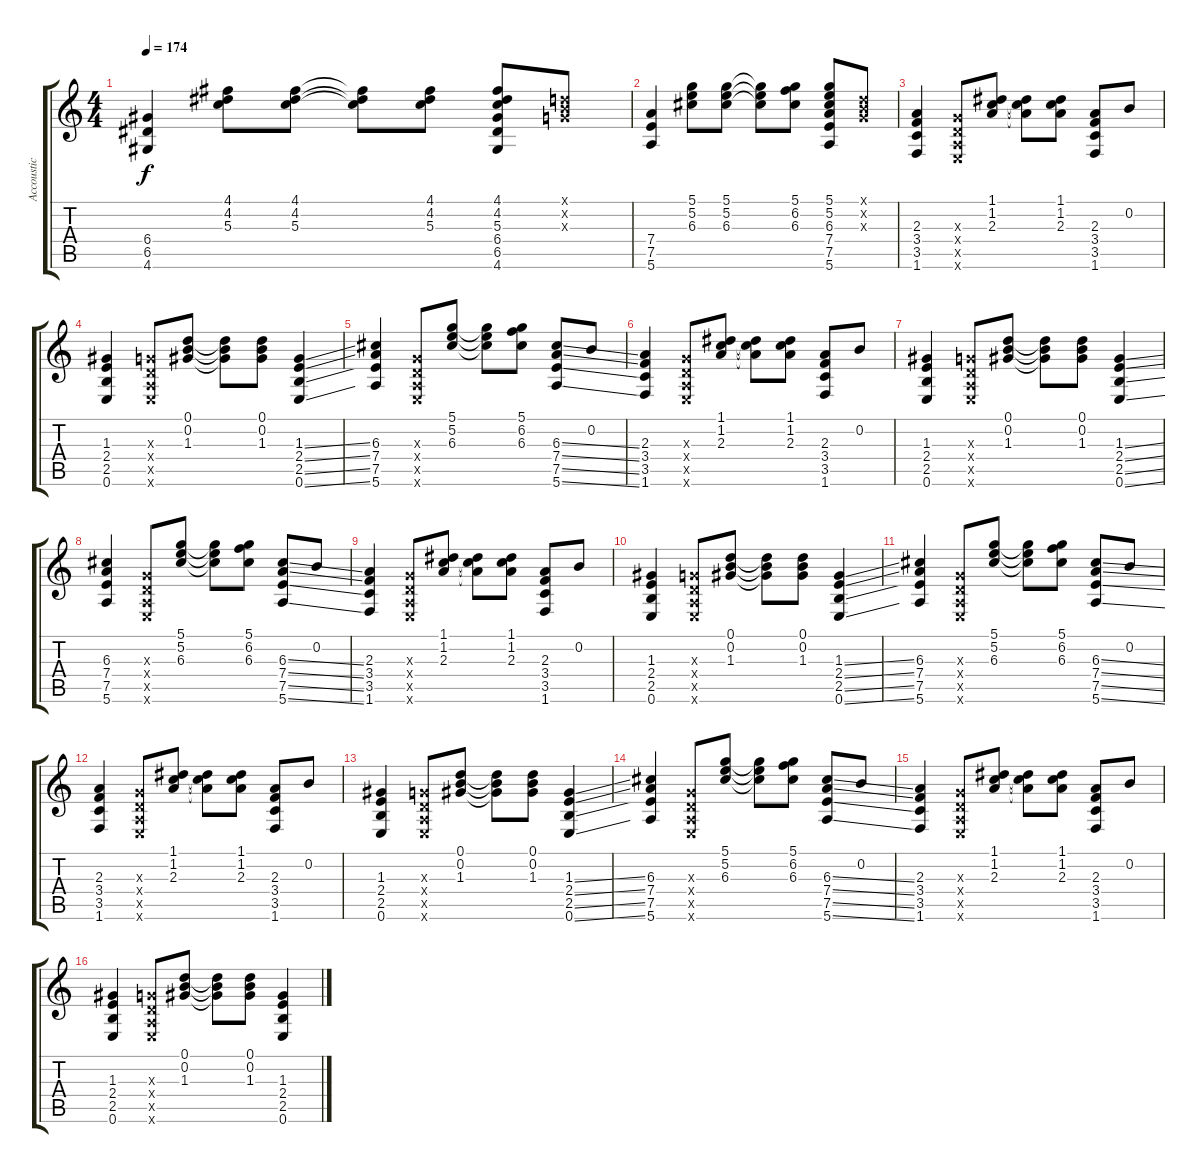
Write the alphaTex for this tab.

\track ("Accoustic" "Accoustic") {instrument acousticguitarsteel}
\staff {score tabs}
\tuning (D4 B3 G3 D3 A2 E2) {hide}
\ts (4 4)
\tempo 174
\clef g2
\ks c
(6.4 6.5 4.6).4{dy f} (4.1 4.2 5.3).8 (4.1 4.2 5.3).8 (4.1{t} 4.2{t} 5.3{t}).8 (4.1 4.2 5.3).8 (4.1 4.2 5.3 6.4 6.5 4.6).8 (0.1{x} 0.2{x} 0.3{x}).8 |
(7.4 7.5 5.6).4 (5.1 5.2 6.3).8 (5.1 5.2 6.3).8 (5.1{t} 5.2{t} 6.3{t}).8 (5.1 6.2 6.3).8 (5.1 5.2 6.3 7.4 7.5 5.6).8 (0.1{x} 0.2{x} 0.3{x}).8 |
(2.3 3.4 3.5 1.6).4 (0.3{x} 0.4{x} 0.5{x} 0.6{x}).8 (1.1 1.2 2.3).8 (1.1{t} 1.2{t} 2.3{t}).8 (1.1 1.2 2.3).8 (2.3 3.4 3.5 1.6).8 0.2.8 |
(1.3 2.4 2.5 0.6).4 (0.3{x} 0.4{x} 0.5{x} 0.6{x}).8 (0.1 0.2 1.3).8 (0.1{t} 0.2{t} 1.3{t}).8 (0.1 0.2 1.3).8 (1.3{ss} 2.4{ss} 2.5{ss} 0.6{ss}).4 |
(6.3 7.4 7.5 5.6).4 (0.3{x} 0.4{x} 0.5{x} 0.6{x}).8 (5.1 5.2 6.3).8 (5.1{t} 5.2{t} 6.3{t}).8 (5.1 6.2 6.3).8 (6.3{ss} 7.4{ss} 7.5{ss} 5.6{ss}).8 0.2.8 |
(2.3 3.4 3.5 1.6).4 (0.3{x} 0.4{x} 0.5{x} 0.6{x}).8 (1.1 1.2 2.3).8 (1.1{t} 1.2{t} 2.3{t}).8 (1.1 1.2 2.3).8 (2.3 3.4 3.5 1.6).8 0.2.8 |
(1.3 2.4 2.5 0.6).4 (0.3{x} 0.4{x} 0.5{x} 0.6{x}).8 (0.1 0.2 1.3).8 (0.1{t} 0.2{t} 1.3{t}).8 (0.1 0.2 1.3).8 (1.3{ss} 2.4{ss} 2.5{ss} 0.6{ss}).4 |
(6.3 7.4 7.5 5.6).4 (0.3{x} 0.4{x} 0.5{x} 0.6{x}).8 (5.1 5.2 6.3).8 (5.1{t} 5.2{t} 6.3{t}).8 (5.1 6.2 6.3).8 (6.3{ss} 7.4{ss} 7.5{ss} 5.6{ss}).8 0.2.8 |
(2.3 3.4 3.5 1.6).4 (0.3{x} 0.4{x} 0.5{x} 0.6{x}).8 (1.1 1.2 2.3).8 (1.1{t} 1.2{t} 2.3{t}).8 (1.1 1.2 2.3).8 (2.3 3.4 3.5 1.6).8 0.2.8 |
(1.3 2.4 2.5 0.6).4 (0.3{x} 0.4{x} 0.5{x} 0.6{x}).8 (0.1 0.2 1.3).8 (0.1{t} 0.2{t} 1.3{t}).8 (0.1 0.2 1.3).8 (1.3{ss} 2.4{ss} 2.5{ss} 0.6{ss}).4 |
(6.3 7.4 7.5 5.6).4 (0.3{x} 0.4{x} 0.5{x} 0.6{x}).8 (5.1 5.2 6.3).8 (5.1{t} 5.2{t} 6.3{t}).8 (5.1 6.2 6.3).8 (6.3{ss} 7.4{ss} 7.5{ss} 5.6{ss}).8 0.2.8 |
(2.3 3.4 3.5 1.6).4 (0.3{x} 0.4{x} 0.5{x} 0.6{x}).8 (1.1 1.2 2.3).8 (1.1{t} 1.2{t} 2.3{t}).8 (1.1 1.2 2.3).8 (2.3 3.4 3.5 1.6).8 0.2.8 |
(1.3 2.4 2.5 0.6).4 (0.3{x} 0.4{x} 0.5{x} 0.6{x}).8 (0.1 0.2 1.3).8 (0.1{t} 0.2{t} 1.3{t}).8 (0.1 0.2 1.3).8 (1.3{ss} 2.4{ss} 2.5{ss} 0.6{ss}).4 |
(6.3 7.4 7.5 5.6).4 (0.3{x} 0.4{x} 0.5{x} 0.6{x}).8 (5.1 5.2 6.3).8 (5.1{t} 5.2{t} 6.3{t}).8 (5.1 6.2 6.3).8 (6.3{ss} 7.4{ss} 7.5{ss} 5.6{ss}).8 0.2.8 |
(2.3 3.4 3.5 1.6).4 (0.3{x} 0.4{x} 0.5{x} 0.6{x}).8 (1.1 1.2 2.3).8 (1.1{t} 1.2{t} 2.3{t}).8 (1.1 1.2 2.3).8 (2.3 3.4 3.5 1.6).8 0.2.8 |
(1.3 2.4 2.5 0.6).4 (0.3{x} 0.4{x} 0.5{x} 0.6{x}).8 (0.1 0.2 1.3).8 (0.1{t} 0.2{t} 1.3{t}).8 (0.1 0.2 1.3).8 (1.3 2.4{ss} 2.5{ss} 0.6{ss}).4
